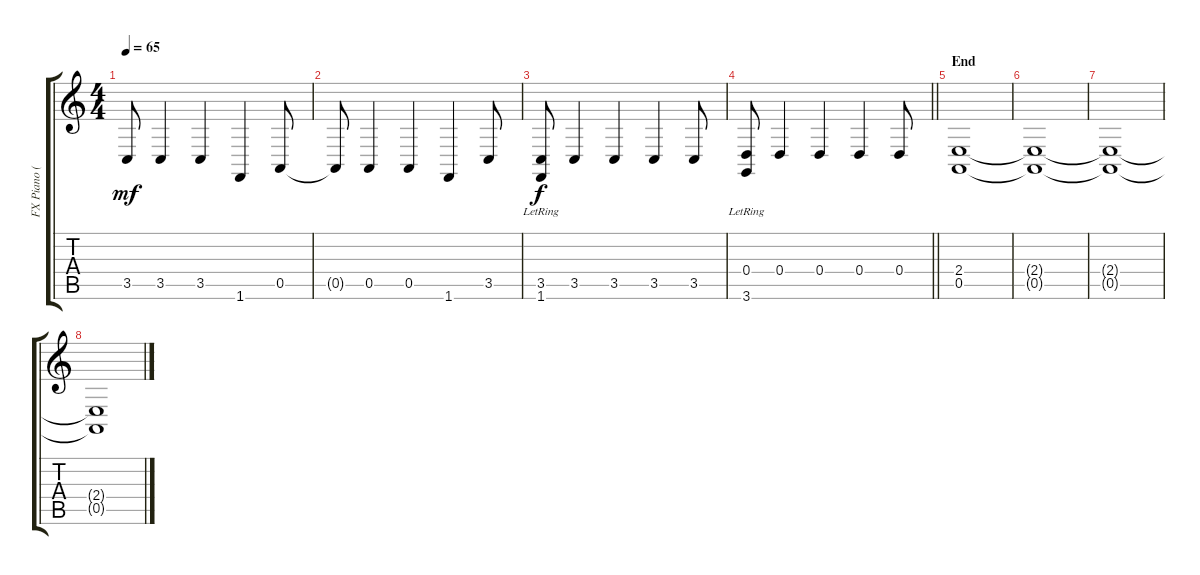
\track ("FX Piano (Left Hand)" "FX Piano (") {instrument electricpiano1}
\staff {score tabs}
\tuning (E4 B3 G3 D3 A2 E2) {hide}
\ts (4 4)
\tempo 65
\clef g2
\ks c
3.5{t}.8{dy mf} 3.5.4 3.5.4 1.6.4 0.5.8 |
0.5{t}.8 0.5.4 0.5.4 1.6.4 3.5.8 |
(3.5 1.6{lr}).8{dy f} 3.5.4 3.5.4 3.5.4 3.5.8 |
\barLineRight lightlight
(0.4 3.6{lr}).8 0.4.4 0.4.4 0.4.4 0.4.8 |
\section ("" "End")
(2.4 0.5).1 |
(2.4{t} 0.5{t}).1 |
(2.4{t} 0.5{t}).1 |
(2.4{t} 0.5{t}).1
